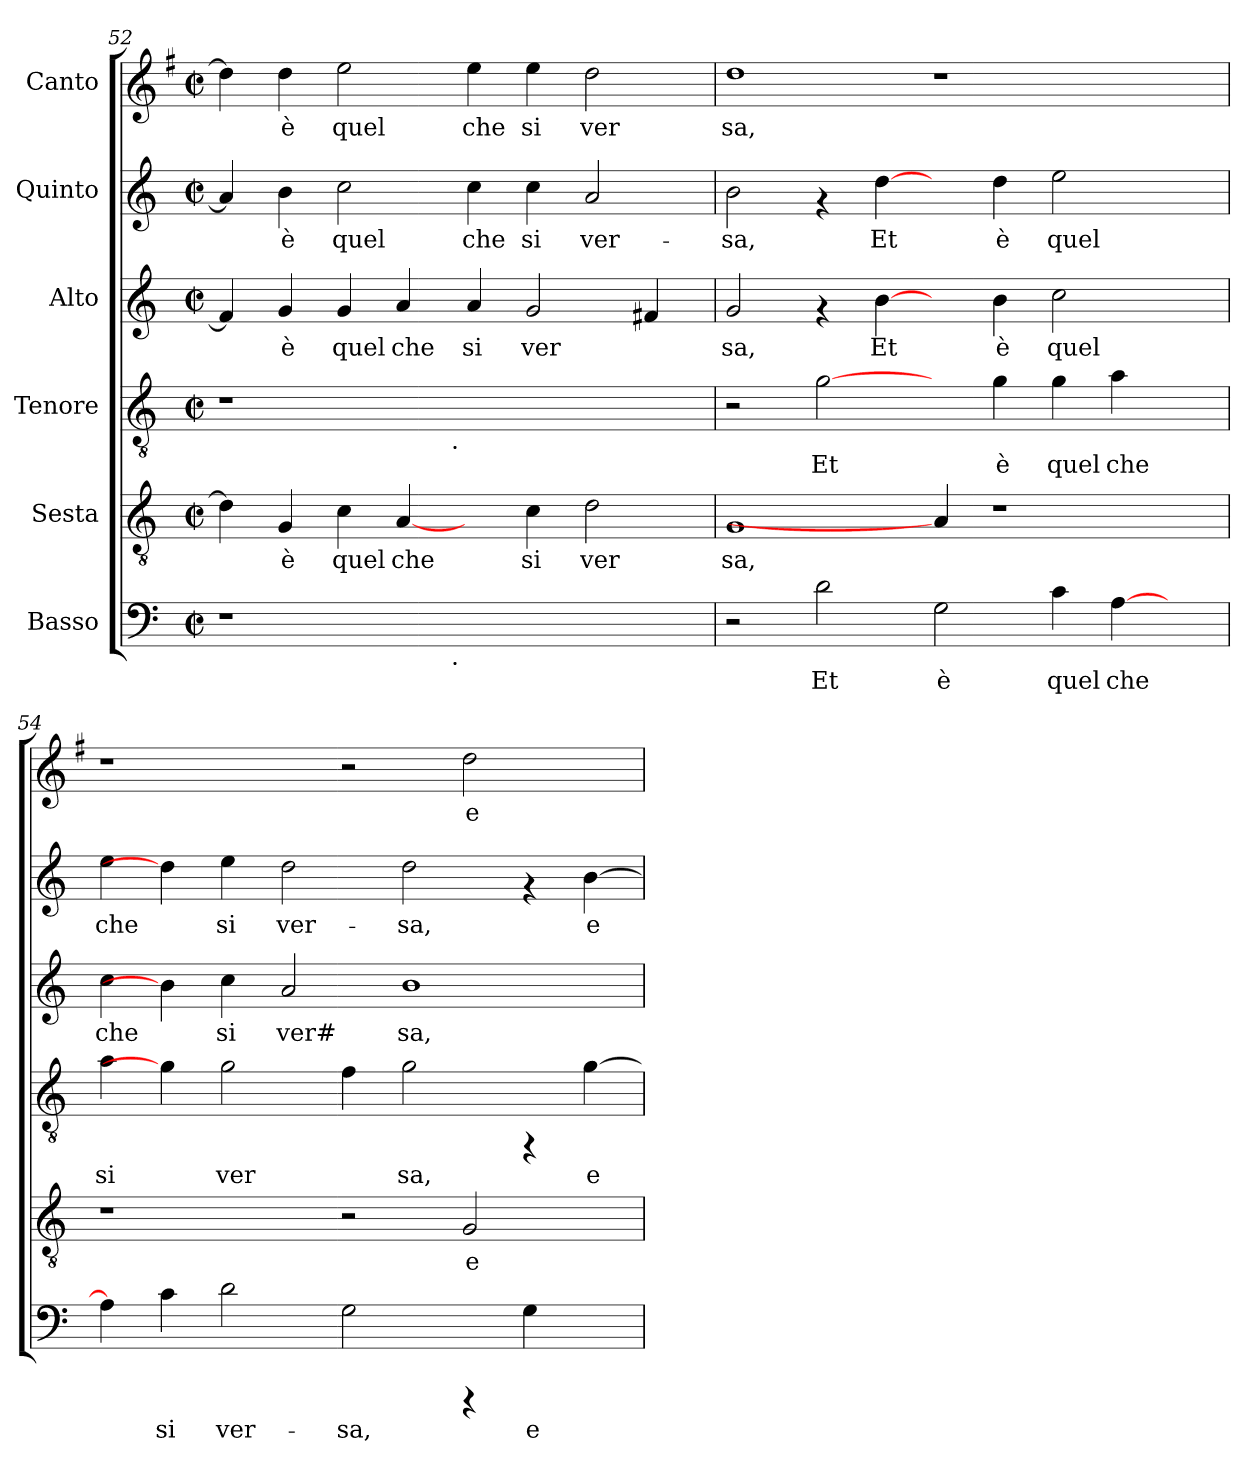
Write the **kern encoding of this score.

**kern	**text	**kern	**text	**kern	**text	**kern	**text	**kern	**text	**kern	**text
*part6	*part6	*part5	*part5	*part4	*part4	*part3	*part3	*part2	*part2	*part1	*part1
*staff6	*staff6	*staff5	*staff5	*staff4	*staff4	*staff3	*staff3	*staff2	*staff2	*staff1	*staff1
*I"Basso	*	*I"Sesta	*	*I"Tenore	*	*I"Alto	*	*I"Quinto	*	*I"Canto	*
!!LO:PB:g=z
*clefF4	*	*clefGv2	*	*clefGv2	*	*clefG2	*	*clefG2	*	*clefG2	*
*	*	*	*	*	*	*	*	*	*	*ITrd-3c-5	*
*k[]	*	*k[]	*	*k[]	*	*k[]	*	*k[]	*	*k[]	*
*C:	*	*C:	*	*C:	*	*C:	*	*C:	*	*C:	*
*M2/2	*	*M2/2	*	*M2/2	*	*M2/2	*	*M2/2	*	*M2/2	*
*met(c|)	*	*met(c|)	*	*met(c|)	*	*met(c|)	*	*met(c|)	*	*met(c|)	*
=52	=52	=52	=52	=52	=52	=52	=52	=52	=52	=52	=52
!	!	!	!LO:LY:b:cj	!	!	!	!LO:LY:b:cj	!	!LO:LY:b:cj	!	!LO:LY:b:cj
*^	*	*	*	*^	*	*	*	*	*	*	*
1r	2ryy	.	4d\]	.	1r	2ryy	.	4f/]	.	4a/]	.	4gg\]	.
!	!	!	!	!LO:LY:b:cj	!	!	!	!	!LO:LY:b:cj	!	!LO:LY:b:cj	!	!LO:LY:b:cj
.	.	.	4G/	è	.	.	.	4g/	è	4b\	è	4gg\	è
!	!	!	!	!LO:LY:b:cj	!	!	!	!	!LO:LY:b:cj	!	!LO:LY:b:cj	!	!LO:LY:b:cj
.	4...ryy	.	4c\	quel	.	4...ryy	.	4g/	quel	2cc\	quel	2aa\	quel
!	!	!	!	!LO:LY:b:cj	!	!	!	!	!LO:LY:b:cj	!	!	!	!
.	.	.	[4A/	che	.	.	.	4a/	che	.	.	.	.
!	!	!	!	!	!	!LO:TX:b:t=.	!	!	!	!	!	!	!
!	!LO:TX:b:t=.	!	!	!	!	!	!	!	!	!	!	!	!
.	1ryy	.	.	.	.	1ryy	.	.	.	.	.	.	.
!	!	!	!	!	!	!	!	!	!LO:LY:b:cj	!	!LO:LY:b:cj	!	!LO:LY:b:cj
1ryy	.	.	4ryy	.	1ryy	.	.	4a/	si	4cc\	che	4aa\	che
!	!	!	!	!LO:LY:b:cj	!	!	!	!	!LO:LY:b:cj	!	!LO:LY:b:cj	!	!LO:LY:b:cj
.	.	.	4c\	si	.	.	.	2g/	ver	4cc\	si	4aa\	si
!	!	!	!	!LO:LY:b:cj	!	!	!	!	!	!	!LO:LY:b:cj	!	!LO:LY:b:cj
.	.	.	2d\	ver	.	.	.	.	.	2a/	ver-	2gg\	ver
!	!	!	!	!	!	!	!	!	!LO:LY:b:cj	!	!	!	!
.	.	.	.	.	.	.	.	4f#/	.	.	.	.	.
.	32ryy	.	.	.	.	32ryy	.	.	.	.	.	.	.
=53	=53	=53	=53	=53	=53	=53	=53	=53	=53	=53	=53	=53	=53
!	!	!	!	!LO:LY:b:cj	!	!	!	!	!LO:LY:b:cj	!	!LO:LY:b:cj	!	!LO:LY:b:cj
*v	*v	*	*	*	*v	*v	*	*	*	*	*	*	*
2r	.	1G	sa,	2r	.	2g/	sa,	2b\	-sa,	1gg	sa,
!	!LO:LY:b:cj	!	!	!	!LO:LY:b:cj	!	!	!	!	!	!
2d\	Et	.	.	[2g\	Et	4rf	.	4rf	.	.	.
!	!	!	!	!	!	!	!LO:LY:b:cj	!	!LO:LY:b:cj	!	!
.	.	.	.	.	.	[4b\	Et	[4dd\	Et	.	.
!	!LO:LY:b:cj	!	!	!	!	!	!	!	!	!	!
2G\	è	4A/]	.	4ryy	.	4ryy	.	4ryy	.	1r	.
!	!	!	!	!	!LO:LY:b:cj	!	!LO:LY:b:cj	!	!LO:LY:b:cj	!	!
.	.	1r	.	4g\	è	4b\	è	4dd\	è	.	.
!	!LO:LY:b:cj	!	!	!	!LO:LY:b:cj	!	!LO:LY:b:cj	!	!LO:LY:b:cj	!	!
4c\	quel	.	.	4g\	quel	2cc\	quel	2ee\	quel	.	.
!	!LO:LY:b:cj	!	!	!	!LO:LY:b:cj	!	!	!	!	!	!
[>4A\	che	.	.	4a\	che	.	.	.	.	.	.
4ryy	.	.	.	4ryy	.	4ryy	.	4ryy	.	4ryy	.
=54	=54	=54	=54	=54	=54	=54	=54	=54	=54	=54	=54
!	!LO:LY:b:cj	!	!	!	!LO:LY:b:cj	!	!LO:LY:b:cj	!	!LO:LY:b:cj	!	!
4A\]	.	1r	.	4a\	si	4cc\	che	4ee\	che	1r	.
!	!LO:LY:b:cj	!	!	!	!	!	!	!	!	!	!
4c\	si	.	.	4g\]	.	4b\]	.	4dd\]	.	.	.
!	!LO:LY:b:cj	!	!	!	!LO:LY:b:cj	!	!LO:LY:b:cj	!	!LO:LY:b:cj	!	!
2d\	ver-	.	.	2g\	ver	4cc\	si	4ee\	si	.	.
!	!	!	!	!	!	!	!LO:LY:b:cj	!	!LO:LY:b:cj	!	!
.	.	.	.	.	.	2a/	ver#	2dd\	ver-	.	.
!	!LO:LY:b:cj	!	!	!	!LO:LY:b:cj	!	!	!	!	!	!
2G\	-sa,	2r	.	4f\	.	.	.	.	.	2r	.
!	!	!	!	!	!LO:LY:b:cj	!	!LO:LY:b:cj	!	!LO:LY:b:cj	!	!
.	.	.	.	2g\	sa,	1b	sa,	2dd\	-sa,	.	.
!	!	!	!LO:LY:b:cj	!	!	!	!	!	!	!	!LO:LY:b:cj
4rCCC	.	2G/	e	.	.	.	.	.	.	2gg\	e
!	!LO:LY:b:cj	!	!	!	!	!	!	!	!	!	!
4G\	e	.	.	4rFF	.	.	.	4rf	.	.	.
!	!	!	!	!	!LO:LY:b:cj	!	!	!	!LO:LY:b:cj	!	!
4ryy	.	4ryy	.	[>4g\	e	.	.	[>4b\	e	4ryy	.
=	=	=	=	=	=	=	=	=	=	=	=
*-	*-	*-	*-	*-	*-	*-	*-	*-	*-	*-	*-
